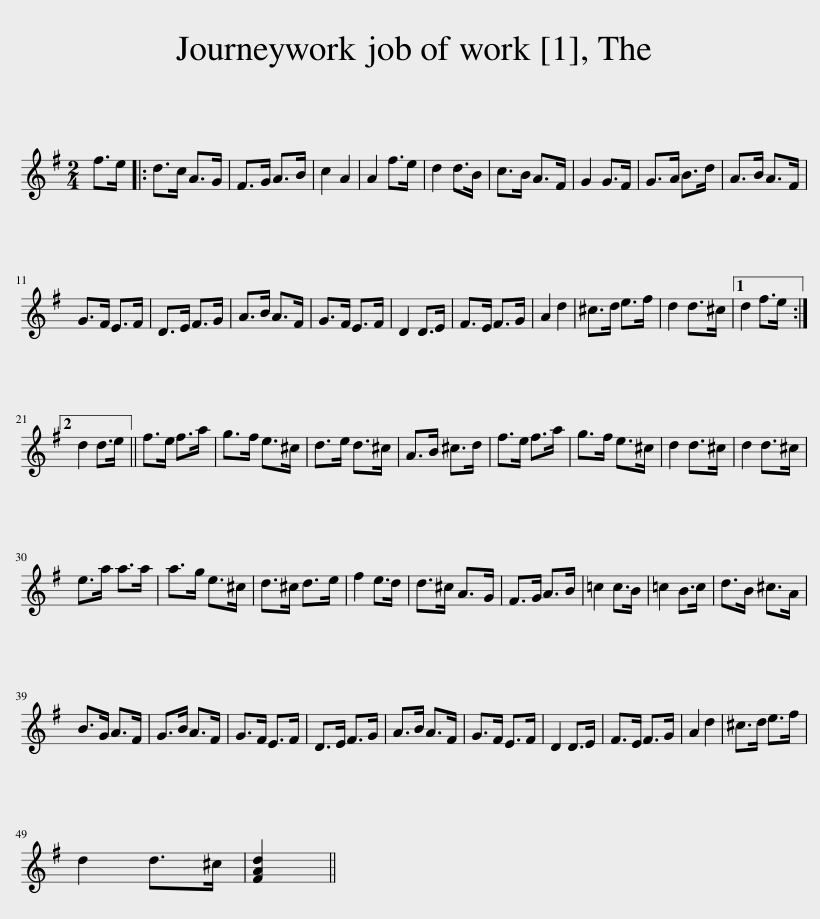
X:1
L:1/8
M:2/4
I:linebreak $
K:G
V:1 treble
V:1
 f>e |: d>c A>G | F>G A>B | c2 A2 | A2 f>e | %5
 d2 d>B | c>B A>F | G2 G>F | G>A B>d | A>B A>F |$ %10
 G>F E>F | D>E F>G | A>B A>F | G>F E>F | D2 D>E | %15
 F>E F>G | A2 d2 | ^c>d e>f | d2 d>^c |1 d2 f>e :|2$ %20
 d2 d>e || f>e f>a | g>f e>^c | d>e d>^c | A>B ^c>d | %25
 f>e f>a | g>f e>^c | d2 d>^c | d2 d>^c |$ e>a a>a | %30
 a>g e>^c | d>^c d>e | f2 e>d | d>^c A>G | F>G A>B | %35
 =c2 c>B | =c2 B>c | d>B ^c>A |$ B>G A>F | G>B A>F | %40
 G>F E>F | D>E F>G | A>B A>F | G>F E>F | D2 D>E | %45
 F>E F>G | A2 d2 | ^c>d e>f |$ d2 d>^c | [FAd]2 || %50
